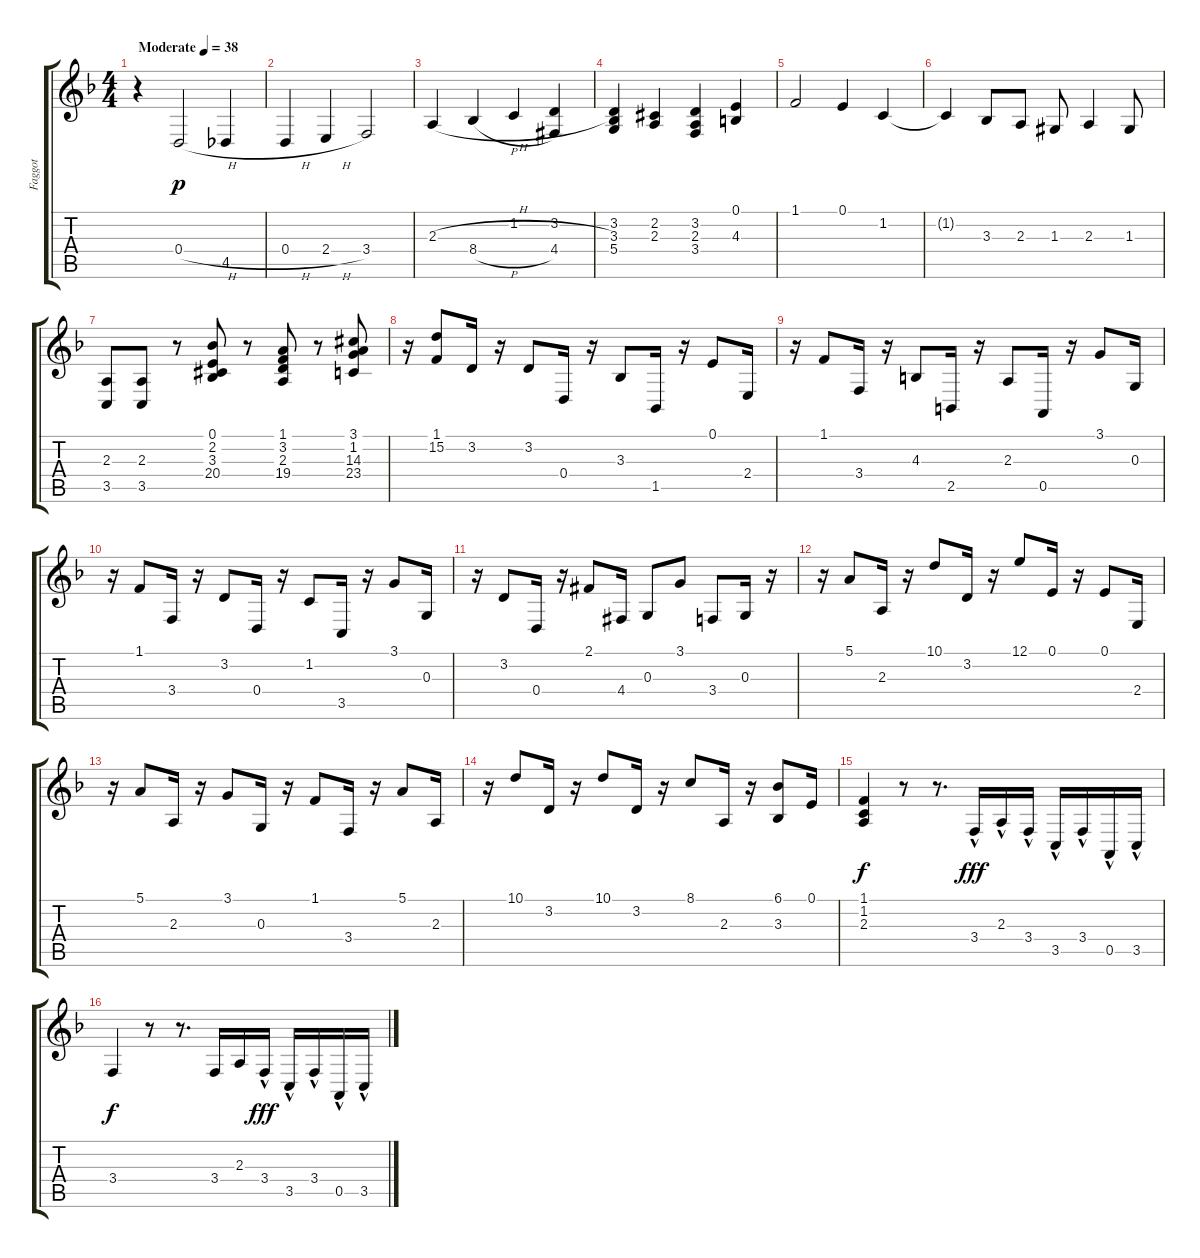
\track ("Faggot" "Faggot") {instrument stringensemble1}
\staff {score tabs}
\tuning (E4 B3 G3 D3 A2 E2) {hide}
\ts (4 4)
\tempo (38 "Moderate")
\clef g2
\ks f
r.4{dy p instrument stringensemble1} 0.4{h}.2 4.5.4 |
0.4{h}.4 2.4{h}.4 3.4.2 |
2.3{h}.4 8.4{h}.4 1.2.4 (3.2 4.4{acc #}).4 |
(3.2 3.3 5.4).4 (2.2{acc #} 2.3).4 (3.2 2.3 3.4).4 (0.1 4.3).4 |
1.1.2 0.1.4 1.2.4 |
1.2{t}.4 3.3.8 2.3.8 1.3{acc #}.8 2.3.4 1.3{acc #}.8 |
(2.3 3.5).8 (2.3 3.5).8 r.8 (0.1 2.2{acc #} 3.3 20.4).8 r.8 (1.1 3.2 2.3 19.4).8 r.8 (3.1 1.2 14.3 23.4{acc #}).8 |
r.16 (1.1 15.2).8 3.2.16 r.16 3.2.8 0.4.16 r.16 3.3.8 1.5.16 r.16 0.1.8 2.4.16 |
r.16 1.1.8 3.4.16 r.16 4.3.8 2.5.16 r.16 2.3.8 0.5.16 r.16 3.1.8 0.3.16 |
r.16 1.1.8 3.4.16 r.16 3.2.8 0.4.16 r.16 1.2.8 3.5.16 r.16 3.1.8 0.3.16 |
r.16 3.2.8 0.4.16 r.16 2.1{acc #}.8 4.4{acc #}.16 0.3.8 3.1.8 3.4.8 0.3.16 r.16 |
r.16 5.1.8 2.3.16 r.16 10.1.8 3.2.16 r.16 12.1.8 0.1.16 r.16 0.1.8 2.4.16 |
r.16 5.1.8 2.3.16 r.16 3.1.8 0.3.16 r.16 1.1.8 3.4.16 r.16 5.1.8 2.3.16 |
r.16 10.1.8 3.2.16 r.16 10.1.8 3.2.16 r.16 8.1.8 2.3.16 r.16 (6.1 3.3).8 0.1.16 |
(1.1 1.2 2.3).4{dy f} r.8 r.8{d} 3.4{hac}.16{dy fff} 2.3{hac}.16 3.4{hac}.16 3.5{hac}.16 3.4{hac}.16 0.5{hac}.16 3.5{hac}.16 |
3.4.4{dy f} r.8 r.8{d} 3.4.16 2.3.16 3.4{hac}.16{dy fff} 3.5{hac}.16 3.4{hac}.16 0.5{hac}.16 3.5{hac}.16
